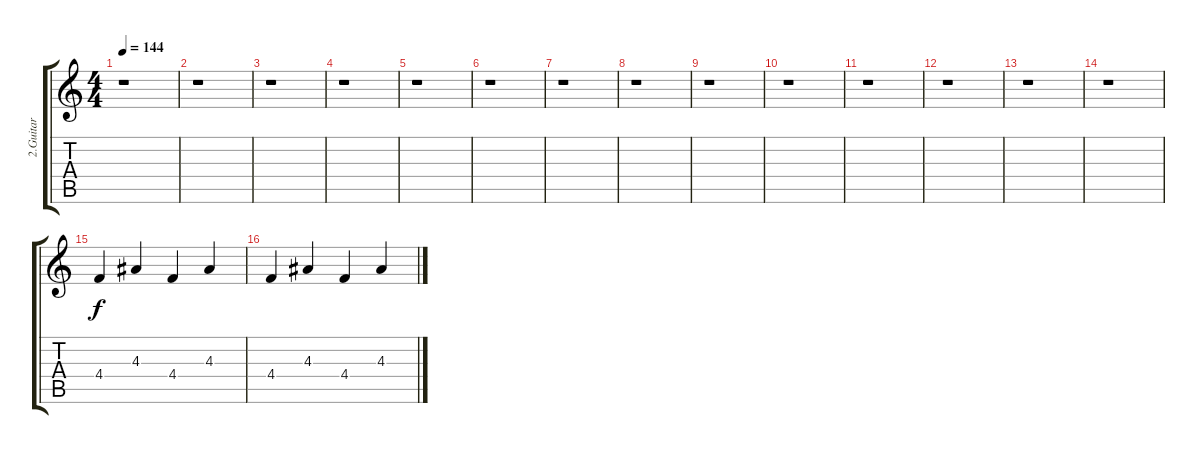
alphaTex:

\track ("2.Guitar" "2.Guitar") {instrument distortionguitar}
\staff {score tabs}
\tuning (Eb4 Bb3 Gb3 Db3 Ab2 Eb2) {hide}
\ts (4 4)
\tempo 144
\clef g2
\ks c
r.1{dy f} |
r.1 |
r.1 |
r.1 |
r.1 |
r.1 |
r.1 |
r.1 |
r.1 |
r.1 |
r.1 |
r.1 |
r.1 |
r.1 |
4.4.4{instrument acousticguitarnylon} 4.3.4 4.4.4 4.3.4 |
4.4.4 4.3.4 4.4.4 4.3.4
